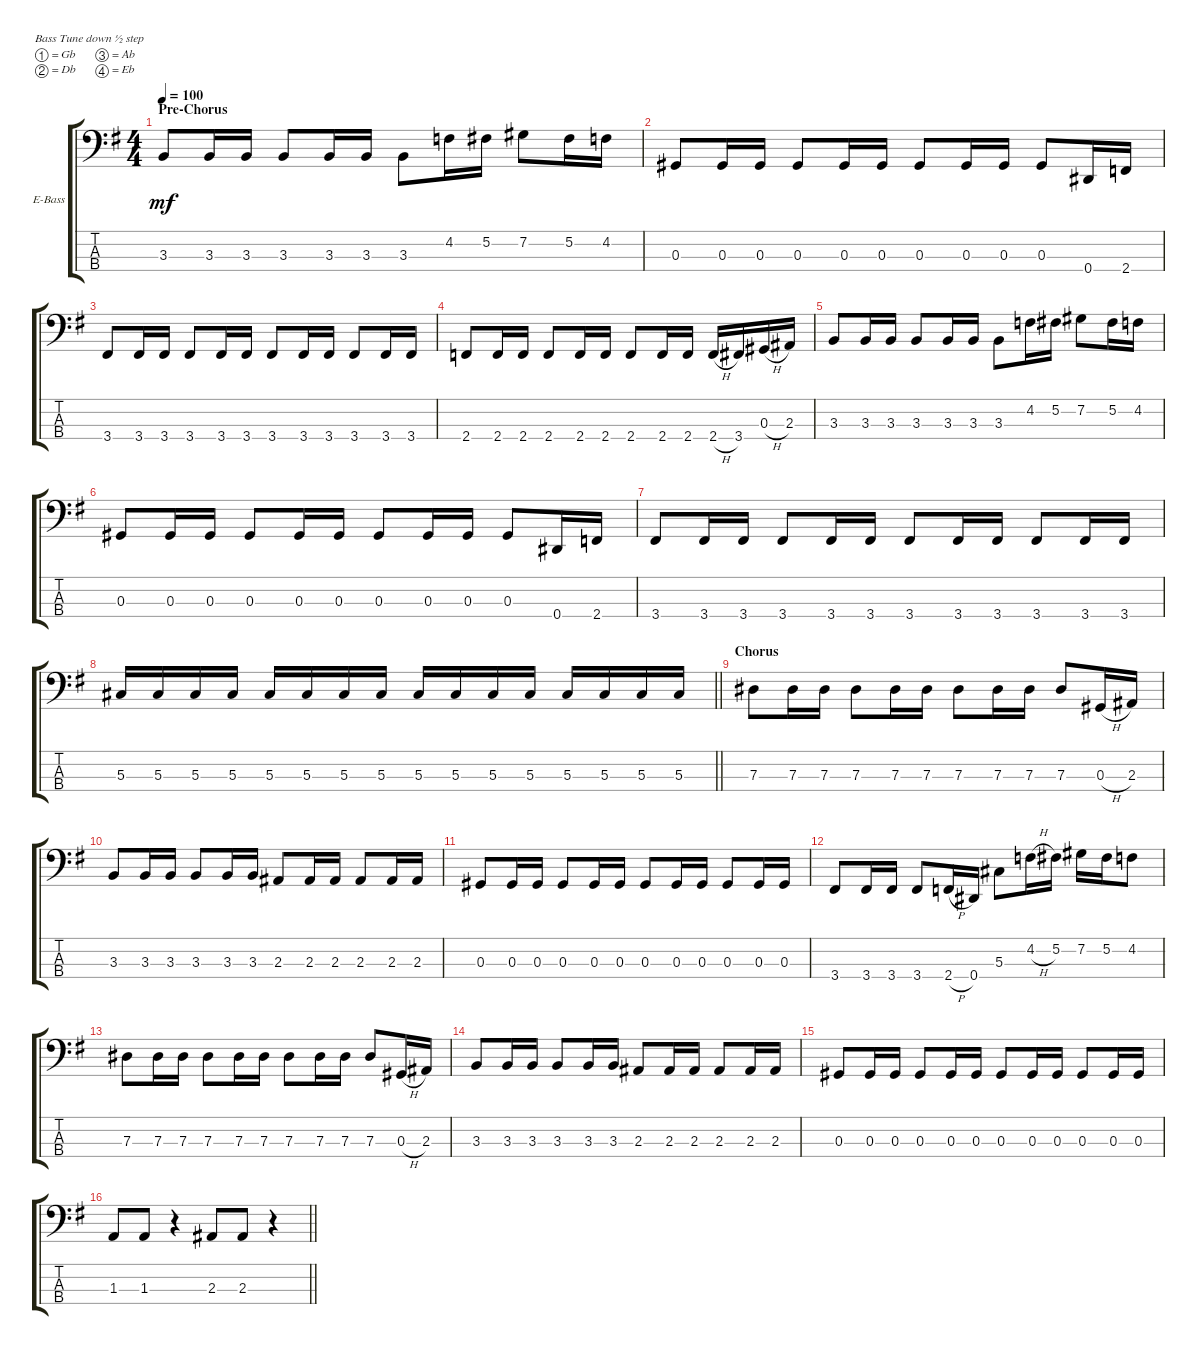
\bracketExtendMode groupsimilarinstruments
\firstSystemTrackNameOrientation horizontal
\otherSystemsTrackNameOrientation horizontal
\track ("Бас" "E-Bass") {instrument electricbassfinger}
\staff {score tabs}
\tuning (Gb2 Db2 Ab1 Eb1)
\ts (4 4)
\section ("" "Pre-Chorus")
\tempo 100
\clef f4
\ks eminor
3.3.8{dy mf} 3.3.16 3.3.16 3.3.8 3.3.16 3.3.16 3.3.8 4.2.16 5.2.16 7.2.8 5.2.16 4.2.16 |
0.3.8 0.3.16 0.3.16 0.3.8 0.3.16 0.3.16 0.3.8 0.3.16 0.3.16 0.3.8 0.4.16 2.4.16 |
3.4.8 3.4.16 3.4.16 3.4.8 3.4.16 3.4.16 3.4.8 3.4.16 3.4.16 3.4.8 3.4.16 3.4.16 |
2.4.8 2.4.16 2.4.16 2.4.8 2.4.16 2.4.16 2.4.8 2.4.16 2.4.16 2.4{h}.16 3.4.16 0.3{h}.16 2.3.16 |
3.3.8 3.3.16 3.3.16 3.3.8 3.3.16 3.3.16 3.3.8 4.2.16 5.2.16 7.2.8 5.2.16 4.2.16 |
0.3.8 0.3.16 0.3.16 0.3.8 0.3.16 0.3.16 0.3.8 0.3.16 0.3.16 0.3.8 0.4.16 2.4.16 |
3.4.8 3.4.16 3.4.16 3.4.8 3.4.16 3.4.16 3.4.8 3.4.16 3.4.16 3.4.8 3.4.16 3.4.16 |
\barLineRight lightlight
5.3.16 5.3.16 5.3.16 5.3.16 5.3.16 5.3.16 5.3.16 5.3.16 5.3.16 5.3.16 5.3.16 5.3.16 5.3.16 5.3.16 5.3.16 5.3.16 |
\section ("" "Chorus")
7.3.8 7.3.16 7.3.16 7.3.8 7.3.16 7.3.16 7.3.8 7.3.16 7.3.16 7.3.8 0.3{h}.16 2.3.16 |
3.3.8 3.3.16 3.3.16 3.3.8 3.3.16 3.3.16 2.3.8 2.3.16 2.3.16 2.3.8 2.3.16 2.3.16 |
0.3.8 0.3.16 0.3.16 0.3.8 0.3.16 0.3.16 0.3.8 0.3.16 0.3.16 0.3.8 0.3.16 0.3.16 |
3.4.8 3.4.16 3.4.16 3.4.8 2.4{h}.16 0.4.16 5.3.8 4.2{h}.16 5.2.16 7.2.16 5.2.16 4.2.8 |
7.3.8 7.3.16 7.3.16 7.3.8 7.3.16 7.3.16 7.3.8 7.3.16 7.3.16 7.3.8 0.3{h}.16 2.3.16 |
3.3.8 3.3.16 3.3.16 3.3.8 3.3.16 3.3.16 2.3.8 2.3.16 2.3.16 2.3.8 2.3.16 2.3.16 |
0.3.8 0.3.16 0.3.16 0.3.8 0.3.16 0.3.16 0.3.8 0.3.16 0.3.16 0.3.8 0.3.16 0.3.16 |
\barLineRight lightlight
1.3.8 1.3.8 r.4 2.3.8 2.3.8 r.4
